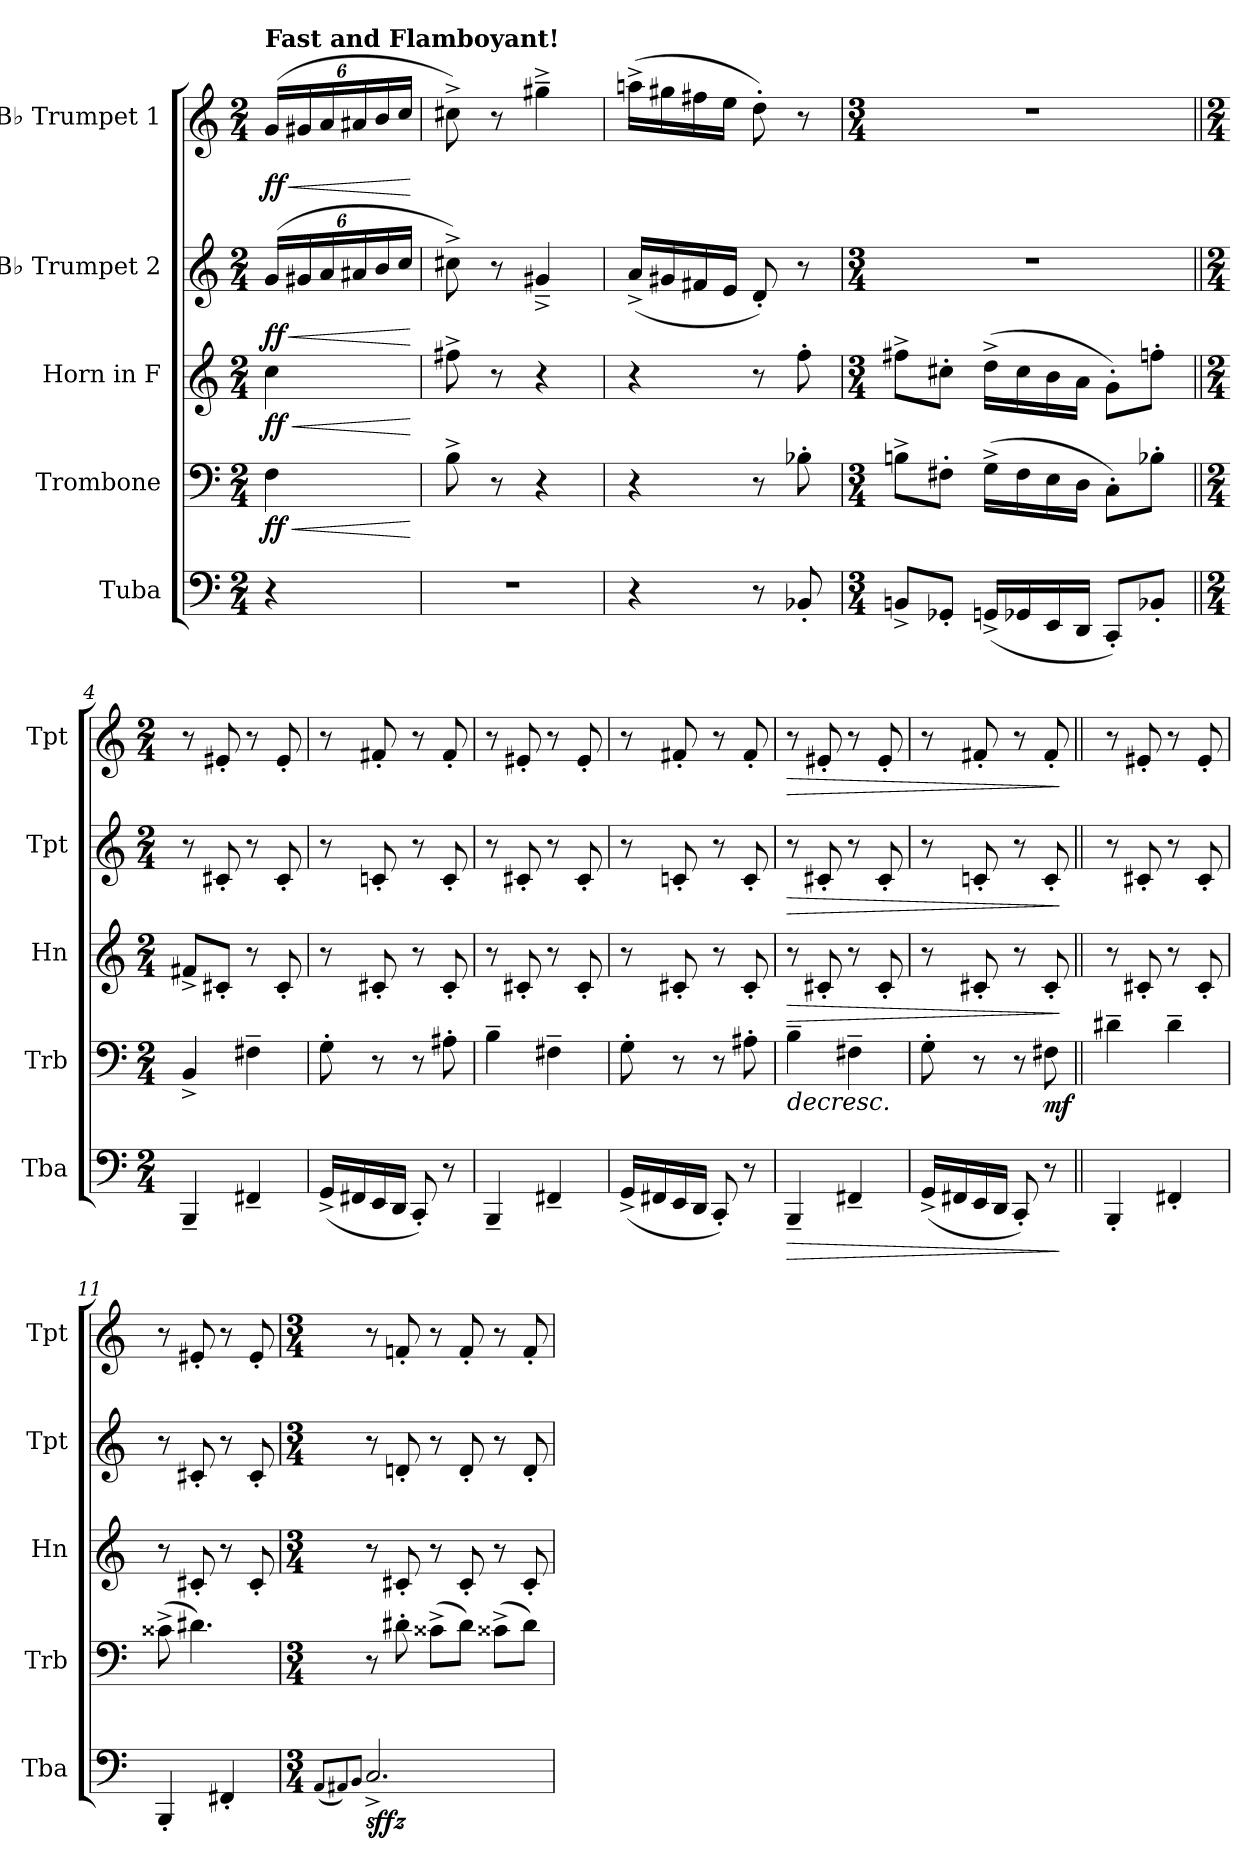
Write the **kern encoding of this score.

**kern	**dynam	**kern	**dynam	**kern	**dynam	**kern	**dynam	**kern	**dynam
*part5	*part5	*part4	*part4	*part3	*part3	*part2	*part2	*part1	*part1
*staff5	*staff5	*staff4	*staff4	*staff3	*staff3	*staff2	*staff2	*staff1	*staff1
*I"Tuba	*	*I"Trombone	*	*I"Horn in F	*	*I"B♭ Trumpet 2	*	*I"B♭ Trumpet 1	*
*I'Tba	*	*I'Trb	*	*I'Hn	*	*I'Tpt	*	*I'Tpt	*
*clefF4	*	*clefF4	*	*clefG2	*	*clefG2	*	*clefG2	*
*	*	*	*	*ITrd4c7	*	*ITrd1c2	*	*ITrd1c2	*
*k[]	*	*k[]	*	*k[b-]	*	*k[b-e-]	*	*k[b-e-]	*
*M2/4	*	*M2/4	*	*M2/4	*	*M2/4	*	*M2/4	*
*MM144	*	*MM144	*	*MM144	*	*MM144	*	*MM144	*
=	=	=	=	=	=	=	=	=	=
!	!	!	!LO:HP:b	!	!LO:HP:b	!	!	!	!
*	*	*	*	*	*	*Xbrackettup	*	*Xbrackettup	*
!	!	!	!	!	!	!	!	!LO:TX:a:B:t=Fast and Flamboyant!	!
!	!	!	!LO:DY:n=1:b	!	!LO:DY:n=1:b	!	!LO:DY:b	!	!LO:DY:b
4r	.	4F\	< ff	4f\	< ff	(24f/LL	ff	(24f/LL	ff
!	!	!	!	!	!	!	!LO:HP:b	!	!LO:HP:b
.	.	.	.	.	.	24f#X/	<	24f#X/	<
.	.	.	.	.	.	24g/	.	24g/	.
.	.	.	.	.	.	24g#X/	.	24g#X/	.
.	.	.	.	.	.	24a/	.	24a/	.
.	.	.	.	.	.	24b-/JJ	.	24b-/JJ	.
.	.	.	[	.	[	.	[	.	[
=1	=1	=1	=1	=1	=1	=1	=1	=1	=1
2r	.	8B^\	.	8bn^\	.	8bn^\)	.	8bn^\)	.
.	.	8r	.	8r	.	8r	.	8r	.
.	.	4r	.	4r	.	4f#X^~/	.	4ff#X^~\	.
=2	=2	=2	=2	=2	=2	=2	=2	=2	=2
4r	.	4r	.	4r	.	(16g^/LL	.	(16ggn^\LL	.
.	.	.	.	.	.	16f#X/	.	16ff#X\	.
.	.	.	.	.	.	16en/	.	16een\	.
.	.	.	.	.	.	16d/JJ	.	16dd\JJ	.
8r	.	8r	.	8r	.	8c'/)	.	8cc'\)	.
8BB-X'/	.	8B-X'\	.	8b-'\	.	8r	.	8r	.
=3	=3	=3	=3	=3	=3	=3	=3	=3	=3
*M3/4	*	*M3/4	*	*M3/4	*	*M3/4	*	*M3/4	*
8BBn^/L	.	8Bn^\L	.	8bn^\L	.	2.r	.	2.r	.
8GG-X'/J	.	8F#X'\J	.	8f#X'\J	.	.	.	.	.
(16GGn^/LL	.	(16G^\LL	.	(16g^\LL	.	.	.	.	.
16GG-X/	.	16F#\	.	16f#\	.	.	.	.	.
16EE/	.	16E\	.	16e\	.	.	.	.	.
16DD/JJ	.	16D\JJ	.	16d\JJ	.	.	.	.	.
8CC'/L)	.	8C'\L)	.	8c'\L)	.	.	.	.	.
8BB-X'/J	.	8B-X'\J	.	8b-X'\J	.	.	.	.	.
!!LO:LB:g=z
=4||	=4||	=4||	=4||	=4||	=4||	=4||	=4||	=4||	=4||
*M2/4	*	*M2/4	*	*M2/4	*	*M2/4	*	*M2/4	*
4BBB~/	.	4BB^/	.	8Bn^/L	.	8r	.	8r	.
.	.	.	.	8F#X'/J	.	8Bn'/	.	8d#X'/	.
4FF#X~/	.	4F#X~\	.	8r	.	8r	.	8r	.
.	.	.	.	8F#'/	.	8B'/	.	8d#'/	.
=5	=5	=5	=5	=5	=5	=5	=5	=5	=5
(16GG^/LL	.	8G'\	.	8r	.	8r	.	8r	.
16FF#X/	.	.	.	.	.	.	.	.	.
16EE/	.	8r	.	8F#X'/	.	8B-X'/	.	8en'/	.
16DD/JJ	.	.	.	.	.	.	.	.	.
8CC'/)	.	8r	.	8r	.	8r	.	8r	.
8r	.	8A#X'\	.	8F#'/	.	8B-'/	.	8e'/	.
=6	=6	=6	=6	=6	=6	=6	=6	=6	=6
4BBB~/	.	4B~\	.	8r	.	8r	.	8r	.
.	.	.	.	8F#X'/	.	8Bn'/	.	8d#X'/	.
4FF#X~/	.	4F#X~\	.	8r	.	8r	.	8r	.
.	.	.	.	8F#'/	.	8B'/	.	8d#'/	.
=7	=7	=7	=7	=7	=7	=7	=7	=7	=7
(16GG^/LL	.	8G'\	.	8r	.	8r	.	8r	.
16FF#X/	.	.	.	.	.	.	.	.	.
16EE/	.	8r	.	8F#X'/	.	8B-X'/	.	8en'/	.
16DD/JJ	.	.	.	.	.	.	.	.	.
8CC'/)	.	8r	.	8r	.	8r	.	8r	.
8r	.	8A#X'\	.	8F#'/	.	8B-'/	.	8e'/	.
=8	=8	=8	=8	=8	=8	=8	=8	=8	=8
!	!LO:HP:b	!	!LO:HP:b	!	!LO:HP:b	!	!LO:HP:b	!	!LO:HP:b
4BBB~/	>	4B~\	>	8r	>	8r	>	8r	>
.	.	.	.	8F#X'/	.	8Bn'/	.	8d#X'/	.
4FF#X~/	.	4F#X~\	.	8r	.	8r	.	8r	.
.	.	.	.	8F#'/	.	8B'/	.	8d#'/	.
!!LO:PB:g=z
=9	=9	=9	=9	=9	=9	=9	=9	=9	=9
(16GG^/LL	.	8G'\	.	8r	.	8r	.	8r	.
16FF#X/	.	.	.	.	.	.	.	.	.
16EE/	.	8r	.	8F#X'/	.	8B-X'/	.	8en'/	.
16DD/JJ	.	.	.	.	.	.	.	.	.
8CC'/)	.	8r	.	8r	.	8r	.	8r	.
!	!	!	!LO:DY:b	!	!	!	!	!	!
8r	.	8F#X\	mf	8F#'/	.	8B-'/	.	8e'/	.
.	]	.	]	.	]	.	]	.	]
=10||	=10||	=10||	=10||	=10||	=10||	=10||	=10||	=10||	=10||
4BBB'/	.	4d#X~\	.	8r	.	8r	.	8r	.
.	.	.	.	8F#X'/	.	8Bn'/	.	8d#X'/	.
4FF#X'/	.	4d#~\	.	8r	.	8r	.	8r	.
.	.	.	.	8F#'/	.	8B'/	.	8d#'/	.
=11	=11	=11	=11	=11	=11	=11	=11	=11	=11
4BBB'/	.	(8c##X^\	.	8r	.	8r	.	8r	.
.	.	4.d#X\)	.	8F#X'/	.	8Bn'/	.	8d#X'/	.
4FF#X'/	.	.	.	8r	.	8r	.	8r	.
.	.	.	.	8F#'/	.	8B'/	.	8d#'/	.
=12	=12	=12	=12	=12	=12	=12	=12	=12	=12
*M3/4	*	*M3/4	*	*M3/4	*	*M3/4	*	*M3/4	*
(8qAA/L	.	.	.	.	.	.	.	.	.
8qAA#X/)	.	.	.	.	.	.	.	.	.
8qBB/J	.	.	.	.	.	.	.	.	.
!	!LO:DY:b	!	!	!	!	!	!	!	!
2.C^/	sffz	8r	.	8r	.	8r	.	8r	.
.	.	8d#X'\	.	8F#X'/	.	8cn'/	.	8e-X'/	.
.	.	(8c##X^\L	.	8r	.	8r	.	8r	.
.	.	8d#\J)	.	8F#'/	.	8c'/	.	8e-'/	.
.	.	(8c##X^\L	.	8r	.	8r	.	8r	.
.	.	8d#\J)	.	8F#'/	.	8c'/	.	8e-'/	.
=	=	=	=	=	=	=	=	=	=
*-	*-	*-	*-	*-	*-	*-	*-	*-	*-
